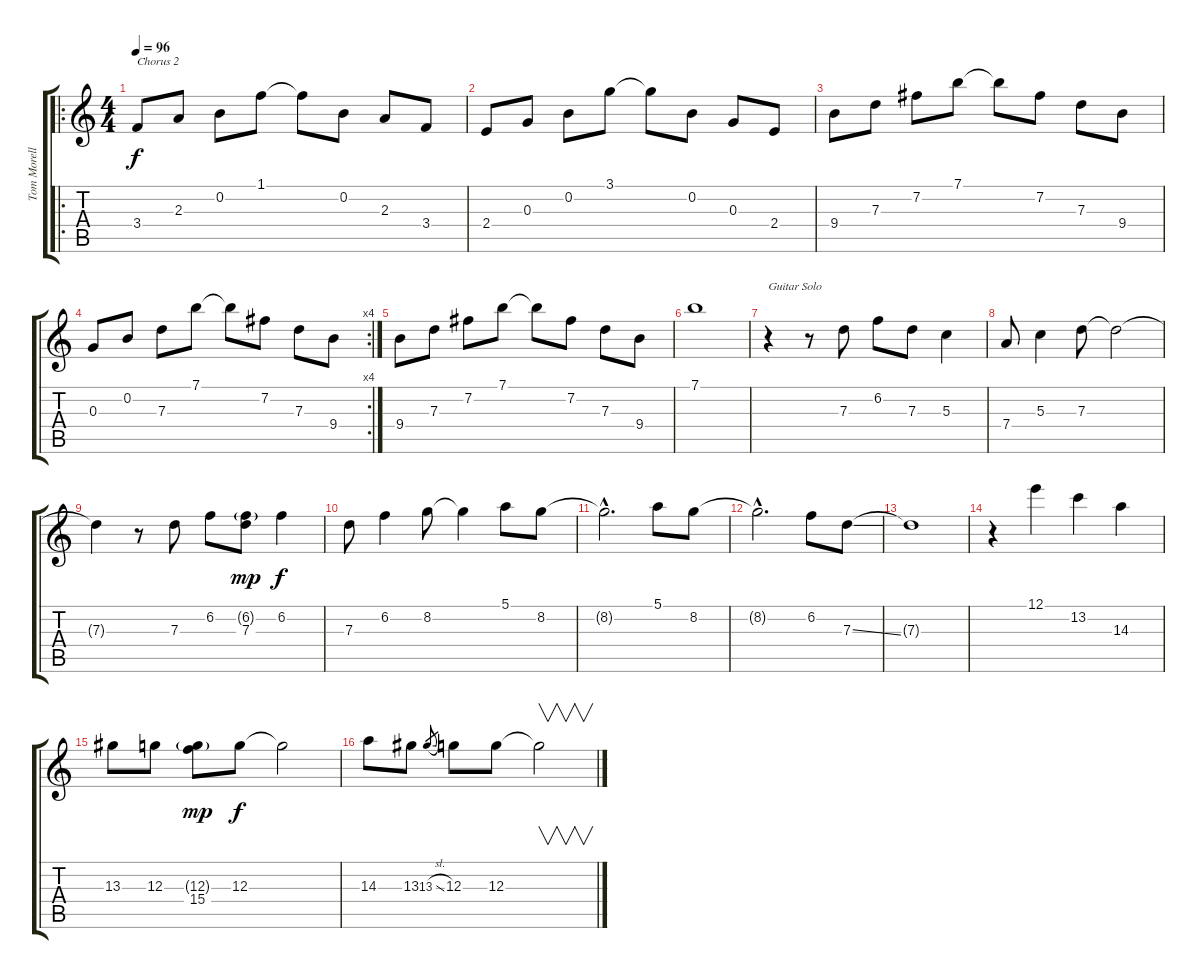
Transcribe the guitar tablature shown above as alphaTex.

\track ("Tom Morello" "Tom Morell") {instrument electricguitarclean}
\staff {score tabs}
\tuning (E4 B3 G3 D3 A2 E2) {hide}
\ro
\ts (4 4)
\tempo 96
\clef g2
\ks c
3.4.8{txt "Chorus 2" dy f} 2.3.8 0.2.8 1.1.8 1.1{t}.8 0.2.8 2.3.8 3.4.8 |
2.4.8 0.3.8 0.2.8 3.1.8 3.1{t}.8 0.2.8 0.3.8 2.4.8 |
9.4.8 7.3.8 7.2.8 7.1.8 7.1{t}.8 7.2.8 7.3.8 9.4.8 |
\rc 4
0.3.8 0.2.8 7.3.8 7.1.8 7.1{t}.8 7.2.8 7.3.8 9.4.8 |
9.4.8 7.3.8 7.2.8 7.1.8 7.1{t}.8 7.2.8 7.3.8 9.4.8 |
7.1.1 |
r.4{txt "Guitar Solo"} r.8 7.3.8 6.2.8 7.3.8 5.3.4 |
7.4.8 5.3.4 7.3.8 7.3{t}.2 |
7.3{t}.4 r.8 7.3.8 6.2.8 (6.2{g} 7.3).8{dy mp} 6.2.4{dy f} |
7.3.8 6.2.4 8.2.8 8.2{t}.4 5.1.8 8.2.8 |
8.2{hac t}.2{d} 5.1.8 8.2.8 |
8.2{hac t}.2{d} 6.2.8 7.3{ss}.8 |
7.3{t}.1 |
r.4 12.1.4 13.2.4 14.3.4 |
13.3.8 12.3.8 (12.3{g} 15.4).8{dy mp} 12.3.8{dy f} 12.3{t}.2 |
14.3.8 13.3.8 13.3{sl}.8{gr} 12.3.8 12.3.8 12.3{t}.2{v}
